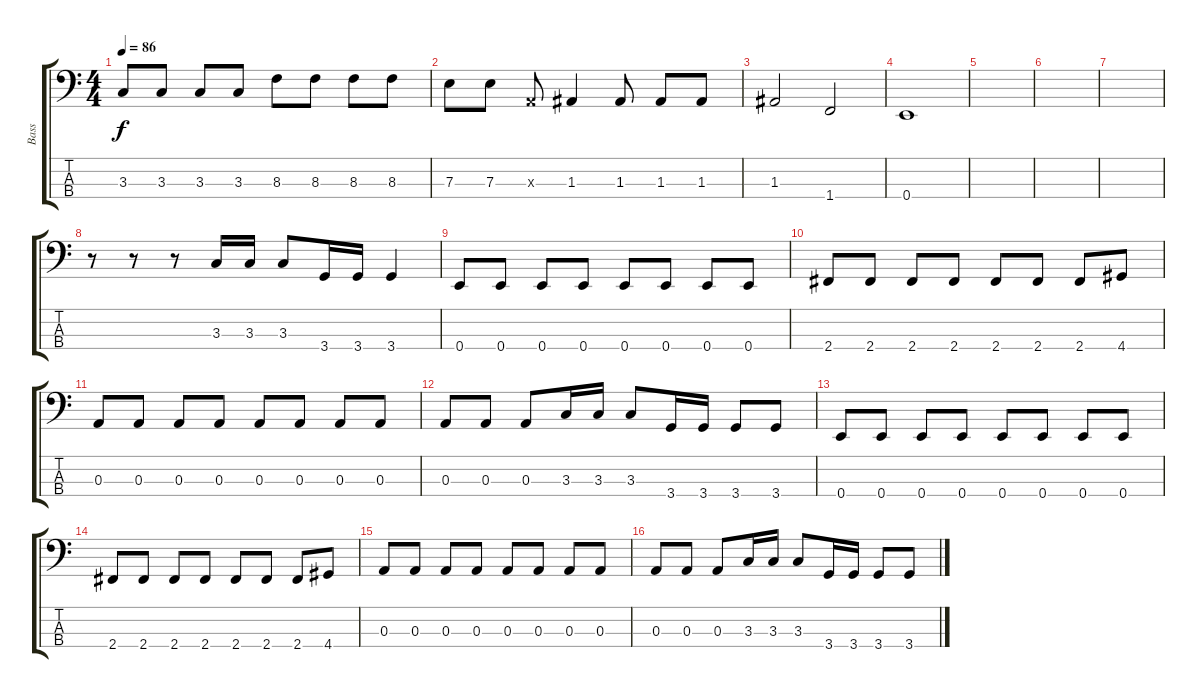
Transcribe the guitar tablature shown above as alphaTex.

\track ("Bass" "Bass") {instrument electricbasspick}
\staff {score tabs}
\tuning (G2 D2 A1 E1) {hide}
\ts (4 4)
\tempo 86
\clef f4
\ks c
3.3.8{dy f} 3.3.8 3.3.8 3.3.8 8.3.8 8.3.8 8.3.8 8.3.8 |
7.3.8 7.3.8 0.3{x}.8 1.3.4 1.3.8 1.3.8 1.3.8 |
1.3.2 1.4.2 |
0.4.1 |
|
|
|
r.8 r.8 r.8 3.3.16 3.3.16 3.3.8 3.4.16 3.4.16 3.4.4 |
0.4.8 0.4.8 0.4.8 0.4.8 0.4.8 0.4.8 0.4.8 0.4.8 |
2.4.8 2.4.8 2.4.8 2.4.8 2.4.8 2.4.8 2.4.8 4.4.8 |
0.3.8 0.3.8 0.3.8 0.3.8 0.3.8 0.3.8 0.3.8 0.3.8 |
0.3.8 0.3.8 0.3.8 3.3.16 3.3.16 3.3.8 3.4.16 3.4.16 3.4.8 3.4.8 |
0.4.8 0.4.8 0.4.8 0.4.8 0.4.8 0.4.8 0.4.8 0.4.8 |
2.4.8 2.4.8 2.4.8 2.4.8 2.4.8 2.4.8 2.4.8 4.4.8 |
0.3.8 0.3.8 0.3.8 0.3.8 0.3.8 0.3.8 0.3.8 0.3.8 |
0.3.8 0.3.8 0.3.8 3.3.16 3.3.16 3.3.8 3.4.16 3.4.16 3.4.8 3.4.8
